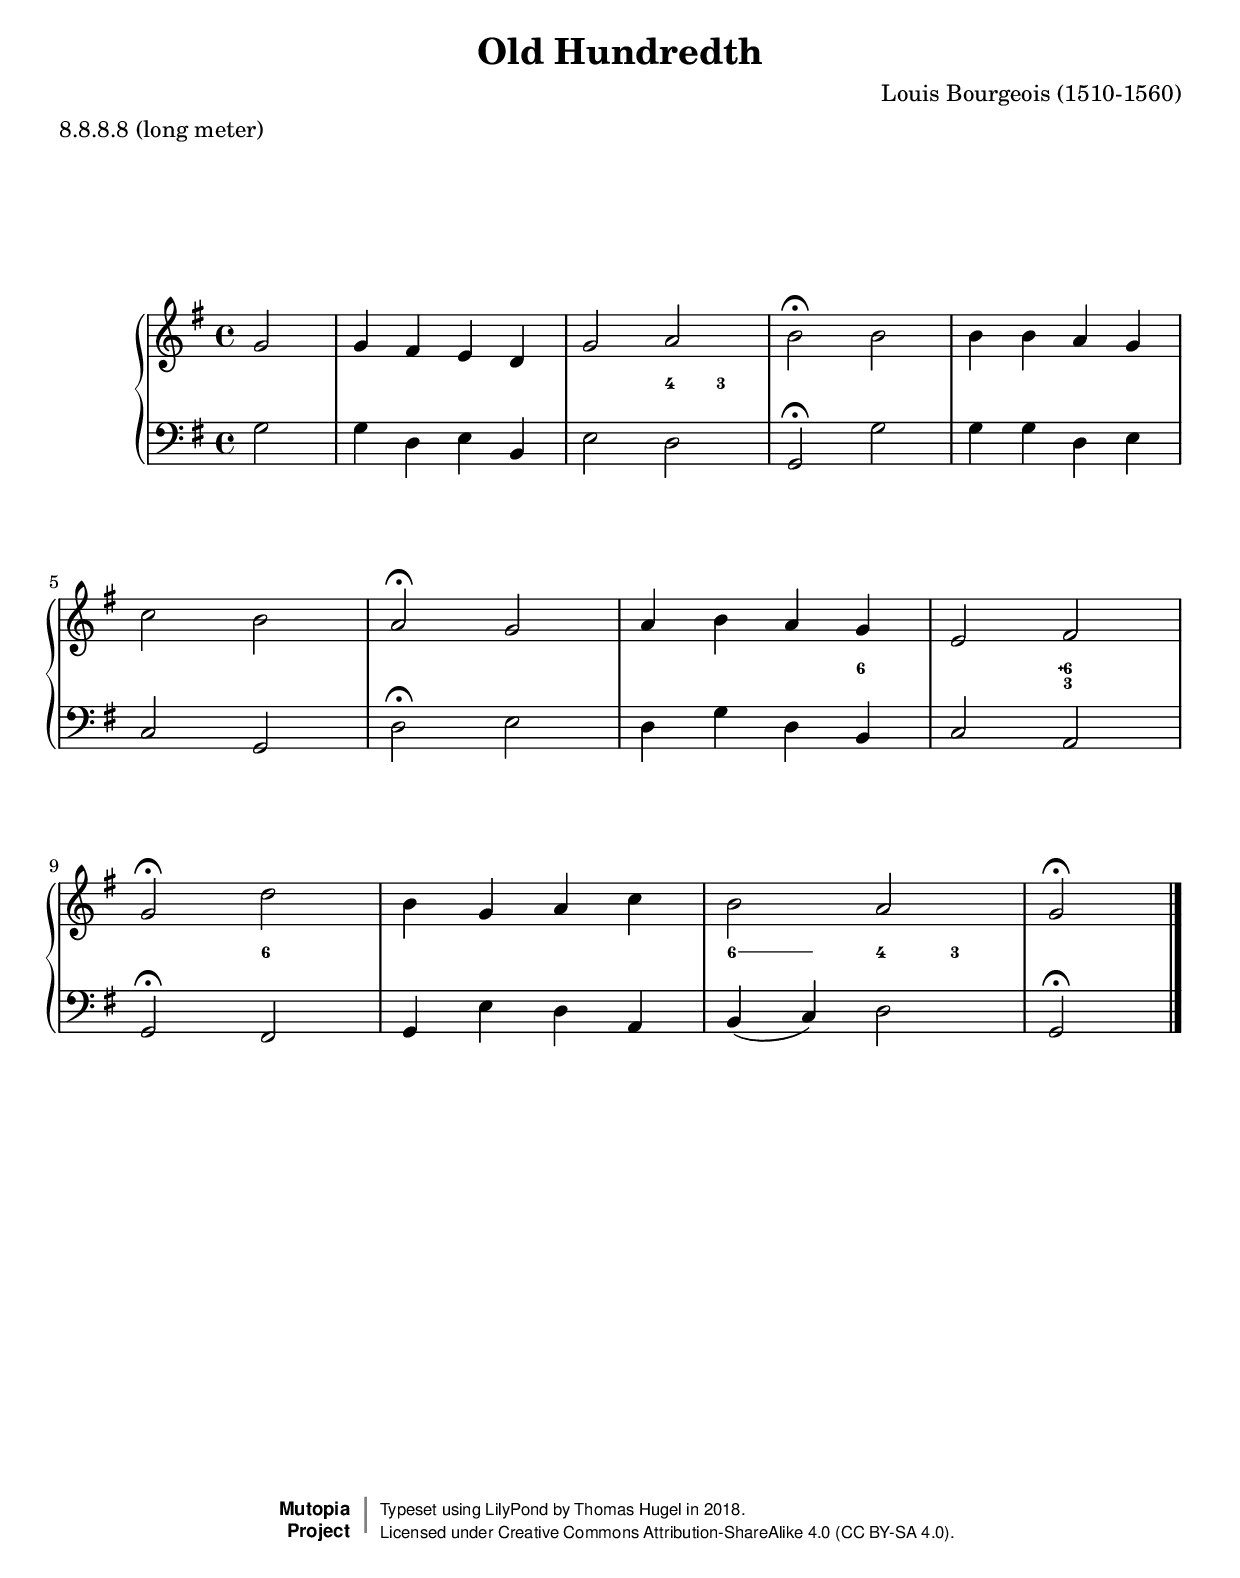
\version "2.19.82"
\paper {
    markup-system-spacing =
    #'((basic-distance . 12) 
       (minimum-distance . 8)
       (padding . 1)
       (stretchability . 10)) % default 60
    system-system-spacing =
    #'((basic-distance . 12) 
       (minimum-distance . 8)
       (padding . 1)
       (stretchability . 3)) % default 60
}


\header {
    title = "Old Hundredth"
    composer = "Louis Bourgeois (1510-1560)"
    %opus = "Opus 0"
    %piece = "Left-aligned header"
    date = "1551"
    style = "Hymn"
    meter = "8.8.8.8 (long meter)"
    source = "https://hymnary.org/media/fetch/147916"

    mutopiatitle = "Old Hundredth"
    %mutopiaopus = "Op.0"
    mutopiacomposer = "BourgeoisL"
    %--A list of instruments can be found at http://www.mutopiaproject.org/browse.html#byInstrument
    %--Multiple instruments are separated by a comma
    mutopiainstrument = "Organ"
}

global = {
  \key g \major
  \time 4/4
}

upperStaff = \relative c'' {
  \partial 2 g2 |
  g4 fis e d |
  g2 a |
  b\fermata b | \octaveCheck b'
  b4 b a g |
  c2 b |
  a\fermata g | \octaveCheck g'
  a4 b a g |
  e2 fis |
  g\fermata d' | \octaveCheck d''
  b4 g a c |
  b2 a |
  g\fermata \bar "|." \barNumberCheck #12
}

figs = \figuremode {
  \partial 2 <_>2 |
  <_>4 <_> <_> <_> |
  <_>2 <4>4 <3> |
  <_>2 <_> |
  <_>4 <_> <_> <_> |
  <_>2 <_> |
  <_> <_> |
  <_>4 <_> <_> <6> |
  <_>2 <6\+ 3> |
  <_> <6> |
  <_>4 <_> <_> <_> |
  \bassFigureExtendersOn
  <6> <6> <4> <3> |
  \bassFigureExtendersOff
  <_>2 \barNumberCheck #12
}

lowerStaff = \relative c' {
  \partial 2 g2 |
  g4 d e b |
  e2 d |
  g,\fermata g' | \octaveCheck g
  g4 g d e |
  c2 g |
  d'2\fermata e | \octaveCheck e
  d4 g d b |
  c2 a |
  g\fermata fis | \octaveCheck fis,
  g4 e' d a |
  b( c) d2 |
  g,\fermata \bar "|." \barNumberCheck #12
}

%---------------------------------------------------------------------
%--Paper-size setting must be commented out or deleted upon submission.
%--LilyPond engraves to paper size A4 by default.
%--Uncomment the setting below to validate your typesetting
%--in "letter" sizing.
%--Mutopia publishes both A4 and letter-sized versions.
%---------------------------------------------------------------------
% #(set-default-paper-size "letter")

%--Default staff size is 20
#(set-global-staff-size 20)

\paper {
    top-margin = 8\mm                              %-minimum: 8 mm
    top-markup-spacing.basic-distance = #6         %-dist. from bottom of top margin to the first markup/title
    top-system-spacing.basic-distance = #12        %-dist. from top margin to system in pages with no titles
    last-bottom-spacing.padding = #2               %-min #1.5 -pads music from copyright block 
    ragged-bottom = ##f
    ragged-last-bottom = ##f
}



%-------Typeset music and generate midi


\layout {
  \context {
    \PianoStaff \override VerticalAxisGroup.staff-staff-spacing = % .basic-distance = #50
      #'((basic-distance . 2) 
         (minimum-distance . 2)
         (padding . 1)
         (stretchability . 5)) % default 60
  }
  \context {
    \FiguredBass \override VerticalAxisGroup.staff-affinity = #CENTER
  }
  
}

\score {
    \context PianoStaff  <<
        \set PianoStaff.midiInstrument = "church organ"
        \new Staff { \clef treble \global \upperStaff }
        \new FiguredBass { \figs }
        \new Staff { \clef bass \global \lowerStaff }
    >>
    \layout{}
    \midi  { \tempo 4 = 42 }
}

%---------------------------------------------------------------------
%--Refer to http://www.mutopiaproject.org/contribute.html
%--for usage and possible values for header variables.
%---------------------------------------------------------------------
\header {
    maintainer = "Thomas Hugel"
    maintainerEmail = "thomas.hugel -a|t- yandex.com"
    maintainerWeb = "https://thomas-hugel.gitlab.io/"
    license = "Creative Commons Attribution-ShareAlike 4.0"
    year = "2018"

    % Footer, tagline, and copyright blocks are included here for reference
    % and spacing purposes only.  There's no need to change these.
    % These blocks will be overridden by Mutopia during the publishing process.
    % footer = "Mutopia-2018"
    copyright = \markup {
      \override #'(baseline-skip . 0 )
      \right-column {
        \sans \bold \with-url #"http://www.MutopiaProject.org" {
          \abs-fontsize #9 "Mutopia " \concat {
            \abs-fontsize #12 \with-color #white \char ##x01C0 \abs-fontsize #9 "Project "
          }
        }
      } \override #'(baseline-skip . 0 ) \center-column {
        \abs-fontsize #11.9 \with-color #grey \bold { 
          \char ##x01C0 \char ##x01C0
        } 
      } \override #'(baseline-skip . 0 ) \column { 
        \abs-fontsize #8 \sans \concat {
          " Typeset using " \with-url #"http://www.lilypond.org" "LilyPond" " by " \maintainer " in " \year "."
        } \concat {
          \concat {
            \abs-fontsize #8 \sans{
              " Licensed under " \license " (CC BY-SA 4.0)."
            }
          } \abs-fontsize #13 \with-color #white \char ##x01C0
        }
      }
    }
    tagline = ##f
}

